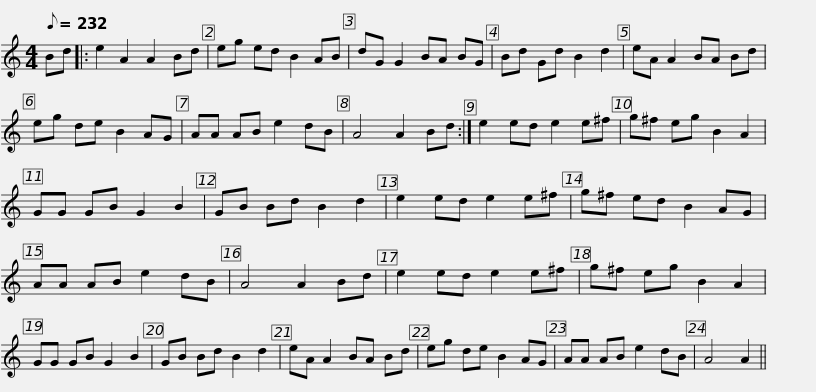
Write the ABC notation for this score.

X:1
L:1/8
Q:1/8=232
M:4/4
I:linebreak $
K:C
V:1 treble
V:1
 Bd |: e2 A2 A2 Bd | eg ed B2 AB | dG G2 BA BG | Bd Gd B2 d2 | %5
 eA A2 BA Bd | eg de B2 AG |$ AA AB e2 dB | A4 A2 Bd :| e2 ed e2 e^f | %10
 g^f eg B2 A2 | GG GB G2 B2 | GB Bd B2 d2 | e2 ed e2 e^f |$ g^f ed B2 AG | %15
 AA AB e2 dB | A4 A2 Bd | e2 ed e2 e^f | g^f eg B2 A2 | GG GB G2 B2 | %20
 GB Bd B2 d2 |$ eA A2 BA Bd | eg de B2 AG | AA AB e2 dB | A4 A2 || %25
